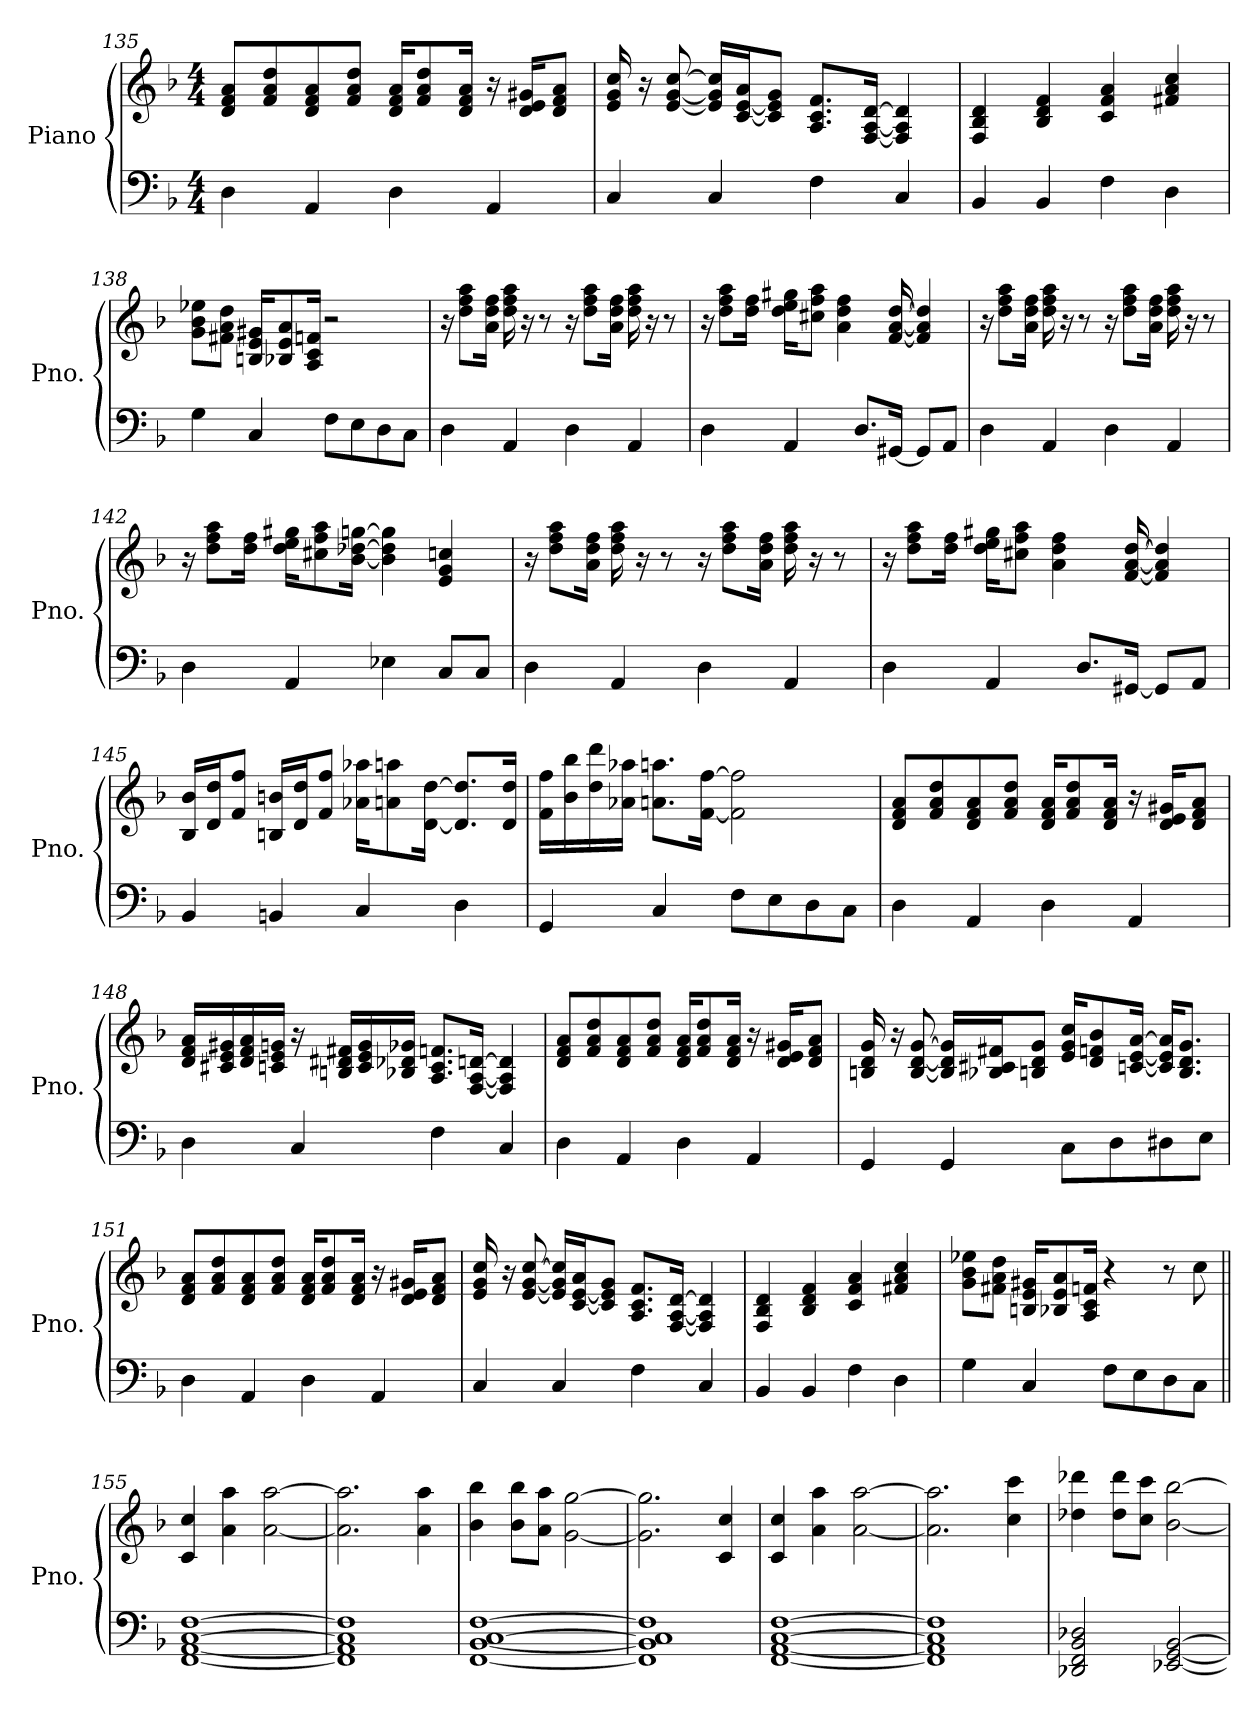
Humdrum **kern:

**kern	**kern
*part1	*part1
*staff2	*staff1
*I"Piano	*
*I'Pno.	*
*clefF4	*clefG2
*k[b-]	*k[b-]
*M4/4	*M4/4
=135	=135
4D\	8d/ 8f/ 8a/L
.	8f/ 8a/ 8dd/
4AA/	8d/ 8f/ 8a/
.	8f/ 8a/ 8dd/J
4D\	16d/ 16f/ 16a/KL
.	8f/ 8a/ 8dd/
.	16d/ 16f/ 16a/Jk
4AA/	16r
.	16d/ 16e/ 16g#X/KL
.	8d/ 8f/ 8a/J
=136	=136
4C/	16e/ 16g/ 16cc/
.	16r
.	[8e/ [8g/ [8cc/
4C/	16e/] 16g/] 16cc/]LL
.	[16c/ [16e/ 16a/J
.	8c/] 8e/] 8g/J
4F\	8.A/ 8.c/ 8.f/L
.	[16F/ [16A/ [16d/Jk
4C/	4F/] 4A/] 4d/]
!!LO:LB:g=z
=137	=137
4BB-/	4F/ 4B-/ 4d/
4BB-/	4B-/ 4d/ 4f/
4F\	4c/ 4f/ 4a/
4D\	4f#X/ 4a/ 4cc/
=138	=138
4G\	8g\ 8b-\ 8ee-X\L
.	8f#X\ 8a\ 8dd\J
4C/	16Bn/ 16e/ 16g#X/KL
.	8B-X/ 8e/ 8a/
.	16A/ 16c/ 16fn/Jk
8F\L	2r
8E\	.
8D\	.
8C\J	.
=139	=139
4D\	16r
.	8dd\ 8ff\ 8aa\L
.	16a\ 16dd\ 16ff\Jk
4AA/	16dd\ 16ff\ 16aa\
.	16r
.	8r
4D\	16r
.	8dd\ 8ff\ 8aa\L
.	16a\ 16dd\ 16ff\Jk
4AA/	16dd\ 16ff\ 16aa\
.	16r
.	8r
=140	=140
4D\	16r
.	8dd\ 8ff\ 8aa\L
.	16dd\ 16ff\Jk
4AA/	16dd\ 16ee\ 16gg#X\KL
.	8cc#X\ 8ff\ 8aa\J
.	4a\ 4dd\ 4ff\
8.D/L	.
[16GG#X/Jk	[16f/ [16a/ [16dd/
8GG#/L]	4f/] 4a/] 4dd/]
8AA/J	.
!!LO:LB:g=z
=141	=141
4D\	16r
.	8dd\ 8ff\ 8aa\L
.	16a\ 16dd\ 16ff\Jk
4AA/	16dd\ 16ff\ 16aa\
.	16r
.	8r
4D\	16r
.	8dd\ 8ff\ 8aa\L
.	16a\ 16dd\ 16ff\Jk
4AA/	16dd\ 16ff\ 16aa\
.	16r
.	8r
=142	=142
4D\	16r
.	8dd\ 8ff\ 8aa\L
.	16dd\ 16ff\Jk
4AA/	16dd\ 16ee\ 16gg#X\KL
.	8cc#X\ 8ff\ 8aa\
.	[16b-\ [16dd-X\ [16ggn\Jk
4E-X\	4b-\] 4dd-\] 4gg\]
8C/L	4e/ 4g/ 4ccn/
8C/J	.
=143	=143
4D\	16r
.	8dd\ 8ff\ 8aa\L
.	16a\ 16dd\ 16ff\Jk
4AA/	16dd\ 16ff\ 16aa\
.	16r
.	8r
4D\	16r
.	8dd\ 8ff\ 8aa\L
.	16a\ 16dd\ 16ff\Jk
4AA/	16dd\ 16ff\ 16aa\
.	16r
.	8r
!!LO:LB:g=z
=144	=144
4D\	16r
.	8dd\ 8ff\ 8aa\L
.	16dd\ 16ff\Jk
4AA/	16dd\ 16ee\ 16gg#X\KL
.	8cc#X\ 8ff\ 8aa\J
.	4a\ 4dd\ 4ff\
8.D/L	.
[16GG#X/Jk	[16f/ [16a/ [16dd/
8GG#/L]	4f/] 4a/] 4dd/]
8AA/J	.
=145	=145
4BB-/	16B-/ 16b-/LL
.	16d/ 16dd/J
.	8f/ 8ff/J
4BBn/	16Bn/ 16bn/LL
.	16d/ 16dd/J
.	8f/ 8ff/J
4C/	16a-X\ 16aa-X\KL
.	8an\ 8aan\
.	[16d\ [16dd\Jk
4D\	8.d/] 8.dd/]L
.	16d/ 16dd/Jk
=146	=146
4GG/	16f\ 16ff\LL
.	16b-\ 16bb-\
.	16dd\ 16ddd\
.	16a-X\ 16aa-X\JJ
4C/	8.an\ 8.aan\L
.	[16f\ [16ff\Jk
8F\L	2f\] 2ff\]
8E\	.
8D\	.
8C\J	.
!!LO:PB:g=z
=147	=147
4D\	8d/ 8f/ 8a/L
.	8f/ 8a/ 8dd/
4AA/	8d/ 8f/ 8a/
.	8f/ 8a/ 8dd/J
4D\	16d/ 16f/ 16a/KL
.	8f/ 8a/ 8dd/
.	16d/ 16f/ 16a/Jk
4AA/	16r
.	16d/ 16e/ 16g#X/KL
.	8d/ 8f/ 8a/J
=148	=148
4D\	16d/ 16f/ 16a/LL
.	16c#X/ 16e/ 16g#X/
.	16d/ 16f/ 16a/
.	16cn/ 16e/ 16gn/JJ
4C/	16r
.	16Bn/ 16d#X/ 16f#X/LL
.	16c/ 16e/ 16g/
.	16B-X/ 16d-X/ 16g-X/JJ
4F\	8.A/ 8.c/ 8.fn/L
.	[16F/ [16A/ [16dn/Jk
4C/	4F/] 4A/] 4d/]
=149	=149
4D\	8d/ 8f/ 8a/L
.	8f/ 8a/ 8dd/
4AA/	8d/ 8f/ 8a/
.	8f/ 8a/ 8dd/J
4D\	16d/ 16f/ 16a/KL
.	8f/ 8a/ 8dd/
.	16d/ 16f/ 16a/Jk
4AA/	16r
.	16d/ 16e/ 16g#X/KL
.	8d/ 8f/ 8a/J
!!LO:LB:g=z
=150	=150
4GG/	16Bn/ 16d/ 16g/
.	16r
.	[8B/ [8d/ [8g/
4GG/	16B/] 16d/] 16g/]LL
.	16B-X/ 16c#X/ 16f#X/J
.	8Bn/ 8d/ 8g/J
8C\L	16e/ 16g/ 16cc/KL
.	8d/ 8fn/ 8b-/
8D\	.
.	[16cn/ [16e/ [16a/Jk
8D#X\	16c/] 16e/] 16a/]KL
.	8.B/ 8.d/ 8.g/J
8E\J	.
=151	=151
4D\	8d/ 8f/ 8a/L
.	8f/ 8a/ 8dd/
4AA/	8d/ 8f/ 8a/
.	8f/ 8a/ 8dd/J
4D\	16d/ 16f/ 16a/KL
.	8f/ 8a/ 8dd/
.	16d/ 16f/ 16a/Jk
4AA/	16r
.	16d/ 16e/ 16g#X/KL
.	8d/ 8f/ 8a/J
=152	=152
4C/	16e/ 16g/ 16cc/
.	16r
.	[8e/ [8g/ [8cc/
4C/	16e/] 16g/] 16cc/]LL
.	[16c/ [16e/ 16a/J
.	8c/] 8e/] 8g/J
4F\	8.A/ 8.c/ 8.f/L
.	[16F/ [16A/ [16d/Jk
4C/	4F/] 4A/] 4d/]
!!LO:LB:g=z
=153	=153
4BB-/	4F/ 4B-/ 4d/
4BB-/	4B-/ 4d/ 4f/
4F\	4c/ 4f/ 4a/
4D\	4f#X/ 4a/ 4cc/
=154	=154
4G\	8g\ 8b-\ 8ee-X\L
.	8f#X\ 8a\ 8dd\J
4C/	16Bn/ 16e/ 16g#X/KL
.	8B-X/ 8e/ 8a/
.	16A/ 16c/ 16fn/Jk
*	*MM110
8F\L	4r
8E\	.
*	*MM80
8D\	8r
*	*MM60
8C\J	8cc\
=155||	=155||
*	*MM120
[1FF [1AA [1C [1F	4c/ 4cc/
.	4a\ 4aa\
.	[2a\ [2aa\
=156	=156
1FF] 1AA] 1C] 1F]	2.a\] 2.aa\]
.	4a\ 4aa\
=157	=157
[1FF [1BB- [1C [1F	4b-\ 4bb-\
.	8b-\ 8bb-\L
.	8a\ 8aa\J
.	[2g\ [2gg\
=158	=158
1FF] 1BB-] 1C] 1F]	2.g\] 2.gg\]
.	4c/ 4cc/
=159	=159
[1FF [1AA [1C [1F	4c/ 4cc/
.	4a\ 4aa\
.	[2a\ [2aa\
!!LO:LB:g=z
=160	=160
1FF] 1AA] 1C] 1F]	2.a\] 2.aa\]
.	4cc\ 4ccc\
=161	=161
2DD-X/ 2FF/ 2BB-/ 2D-X/	4dd-X\ 4ddd-X\
.	8dd-\ 8ddd-\L
.	8cc\ 8ccc\J
[2EE-X/ [2GG/ [2BB-/	[2b-\ [2bb-\
=	=
*-	*-
